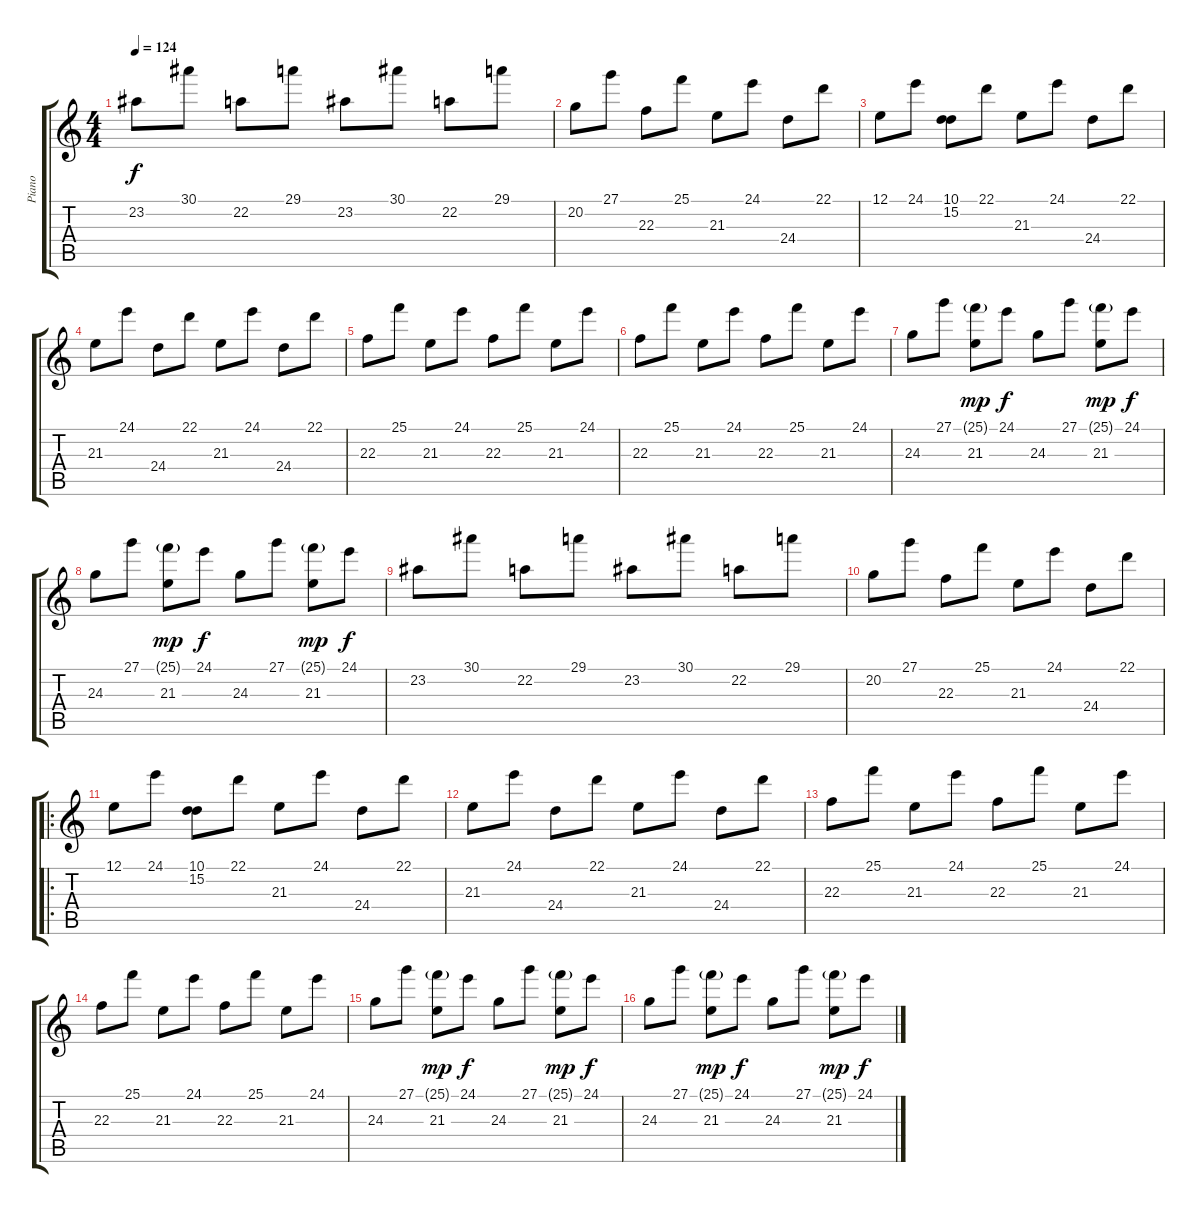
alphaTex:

\track ("Piano" "Piano") {instrument acousticgrandpiano}
\staff {score tabs}
\tuning (E4 B3 G3 D3 A2 D2) {hide}
\ts (4 4)
\tempo 124
\clef g2
\ks c
23.2.8{dy f} 30.1.8 22.2.8 29.1.8 23.2.8 30.1.8 22.2.8 29.1.8 |
20.2.8 27.1.8 22.3.8 25.1.8 21.3.8 24.1.8 24.4.8 22.1.8 |
12.1.8 24.1.8 (10.1 15.2).8 22.1.8 21.3.8 24.1.8 24.4.8 22.1.8 |
21.3.8 24.1.8 24.4.8 22.1.8 21.3.8 24.1.8 24.4.8 22.1.8 |
22.3.8 25.1.8 21.3.8 24.1.8 22.3.8 25.1.8 21.3.8 24.1.8 |
22.3.8 25.1.8 21.3.8 24.1.8 22.3.8 25.1.8 21.3.8 24.1.8 |
24.3.8 27.1.8 (25.1{g} 21.3).8{dy mp} 24.1.8{dy f} 24.3.8 27.1.8 (25.1{g} 21.3).8{dy mp} 24.1.8{dy f} |
24.3.8 27.1.8 (25.1{g} 21.3).8{dy mp} 24.1.8{dy f} 24.3.8 27.1.8 (25.1{g} 21.3).8{dy mp} 24.1.8{dy f} |
23.2.8 30.1.8 22.2.8 29.1.8 23.2.8 30.1.8 22.2.8 29.1.8 |
20.2.8 27.1.8 22.3.8 25.1.8 21.3.8 24.1.8 24.4.8 22.1.8 |
\ro
12.1.8 24.1.8 (10.1 15.2).8 22.1.8 21.3.8 24.1.8 24.4.8 22.1.8 |
21.3.8 24.1.8 24.4.8 22.1.8 21.3.8 24.1.8 24.4.8 22.1.8 |
22.3.8 25.1.8 21.3.8 24.1.8 22.3.8 25.1.8 21.3.8 24.1.8 |
22.3.8 25.1.8 21.3.8 24.1.8 22.3.8 25.1.8 21.3.8 24.1.8 |
24.3.8 27.1.8 (25.1{g} 21.3).8{dy mp} 24.1.8{dy f} 24.3.8 27.1.8 (25.1{g} 21.3).8{dy mp} 24.1.8{dy f} |
24.3.8 27.1.8 (25.1{g} 21.3).8{dy mp} 24.1.8{dy f} 24.3.8 27.1.8 (25.1{g} 21.3).8{dy mp} 24.1.8{dy f}
